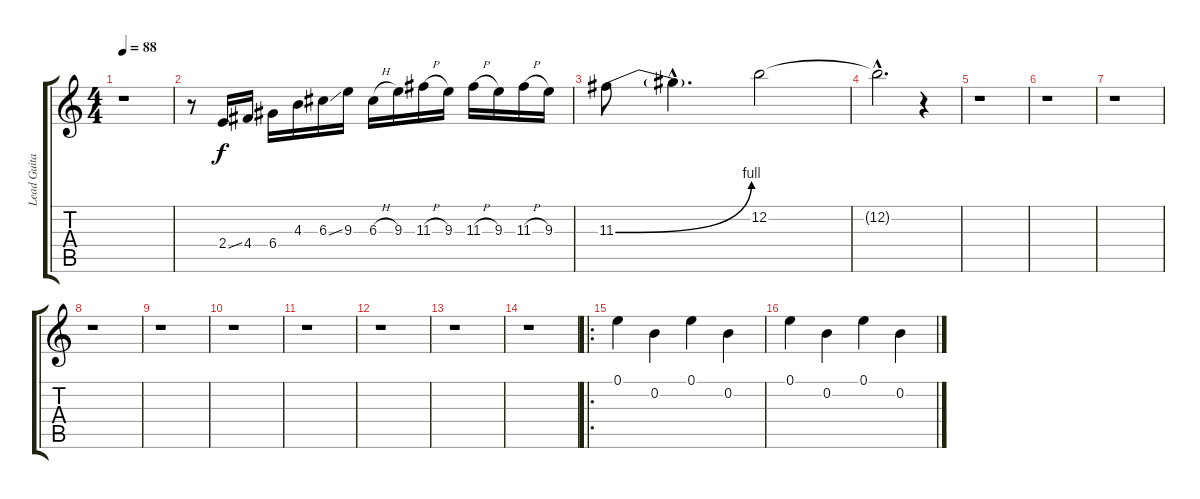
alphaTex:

\track ("Lead Guitar 2 elec." "Lead Guita") {instrument overdrivenguitar}
\staff {score tabs}
\tuning (E4 B3 G3 D3 A2 E2) {hide}
\ts (4 4)
\tempo 88
\clef g2
\ks c
r.1{dy f} |
r.8 2.4{ss}.16 4.4.16 6.4.16 4.3.16 6.3{ss}.16 9.3.16 6.3{h}.16 9.3.16 11.3{h}.16 9.3.16 11.3{h}.16 9.3.16 11.3{h}.16 9.3.16 |
11.3{be (bend 0 0 60 4)}.8 11.3{hac t}.4{d} 12.2.2 |
12.2{hac t}.2{d} r.4 |
r.1 |
r.1 |
r.1 |
r.1 |
r.1 |
r.1 |
r.1 |
r.1 |
r.1 |
r.1 |
\ro
0.1.4 0.2.4 0.1.4 0.2.4 |
0.1.4 0.2.4 0.1.4 0.2.4
